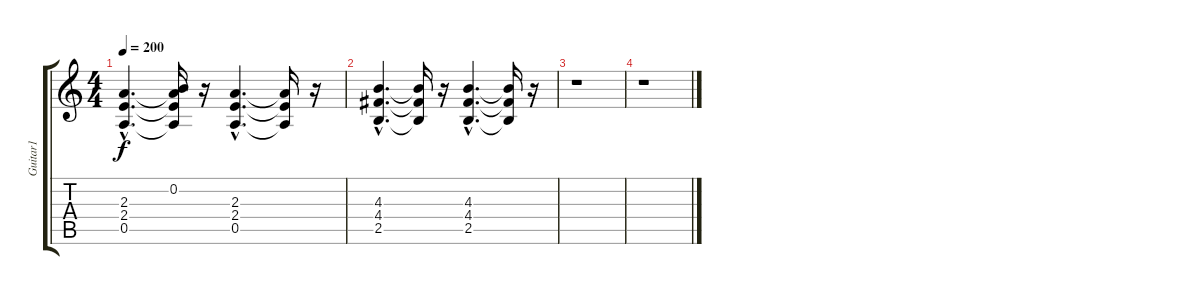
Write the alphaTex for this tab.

\track ("Guitar1" "Guitar1") {instrument distortionguitar}
\staff {score tabs}
\tuning (E4 B3 G3 D3 A2 E2) {hide}
\ts (4 4)
\tempo 200
\clef g2
\ks c
(2.3{hac} 2.4{hac} 0.5{hac}).4{d dy f} (0.2 2.3{t} 2.4{t} 0.5{t}).16 r.16 (2.3{hac} 2.4{hac} 0.5{hac}).4{d} (2.3{t} 2.4{t} 0.5{t}).16 r.16 |
(4.3{hac} 4.4{hac} 2.5{hac}).4{d} (4.3{t} 4.4{t} 2.5{t}).16 r.16 (4.3{hac} 4.4{hac} 2.5{hac}).4{d} (4.3{t} 4.4{t} 2.5{t}).16 r.16 |
r.1 |
r.1
